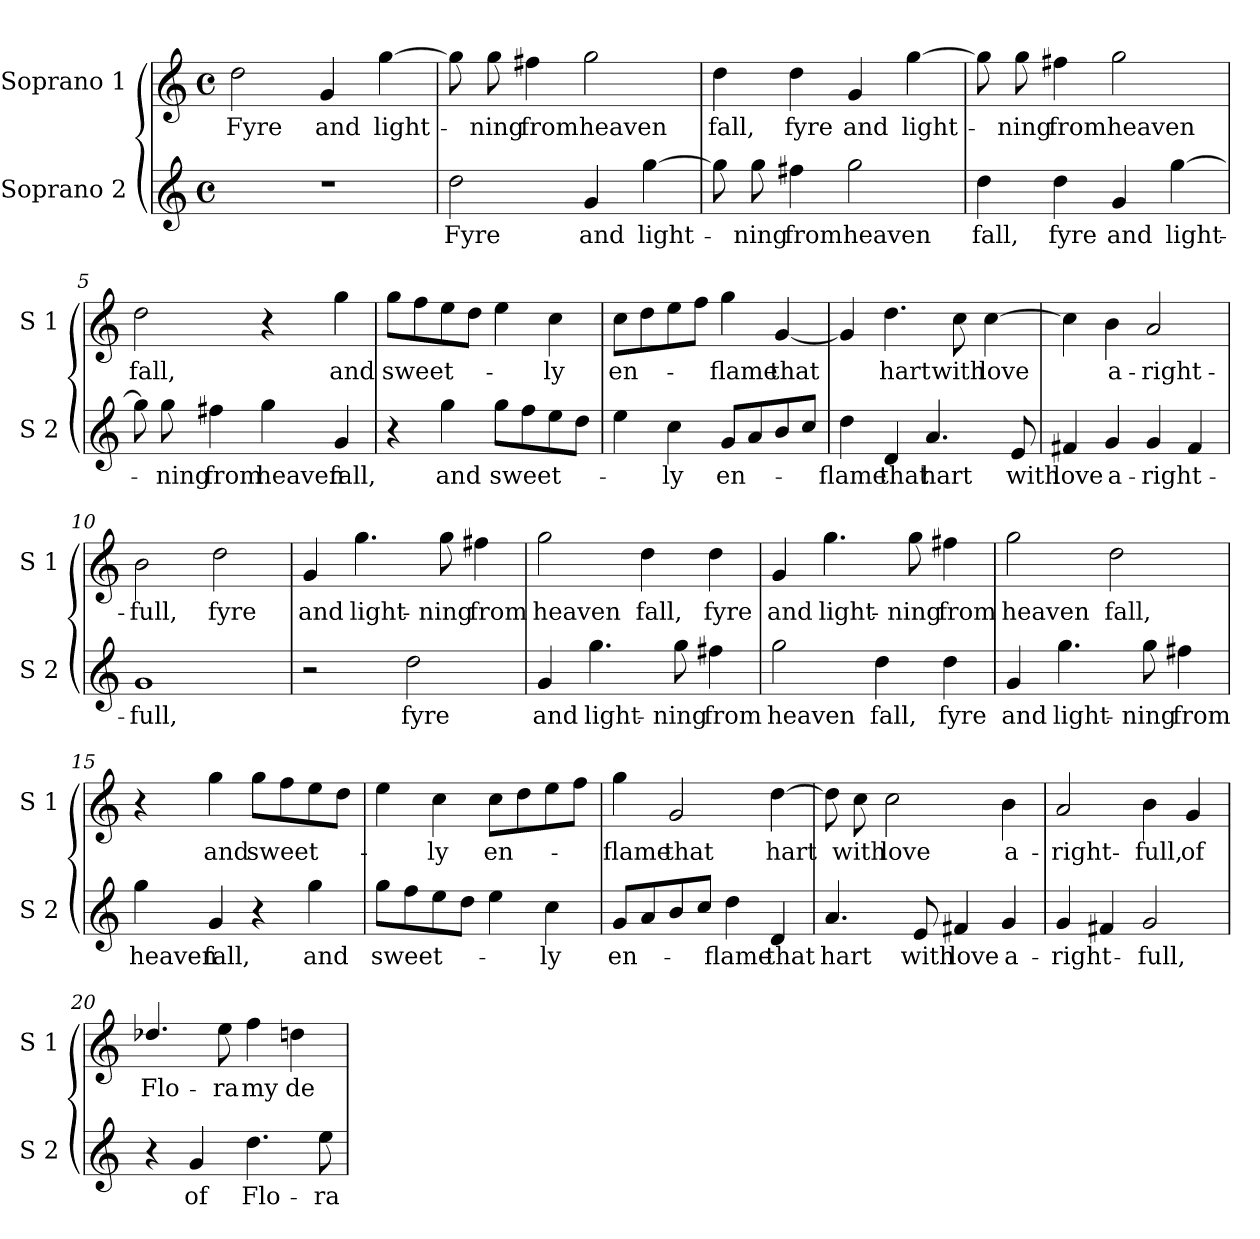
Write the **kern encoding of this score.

**kern	**text	**kern	**text
*part2	*part2	*part1	*part1
*staff2	*staff2	*staff1	*staff1
*I"Soprano 2	*	*I"Soprano 1	*
*I'S 2	*	*I'S 1	*
*clefG2	*	*clefG2	*
*k[]	*	*k[]	*
*C:	*	*C:	*
*M4/4	*	*M4/4	*
*met(c)	*	*met(c)	*
=1	=1	=1	=1
!	!	!	!LO:LY:b
1r	.	2dd\	Fyre
!	!	!	!LO:LY:b
.	.	4g/	and
!	!	!	!LO:LY:b
.	.	[4gg\	light-
=2	=2	=2	=2
!	!LO:LY:b	!	!
2dd\	Fyre	8gg\]	.
!	!	!	!LO:LY:b
.	.	8gg\	-ning
!	!	!	!LO:LY:b
.	.	4ff#X\	from
!	!LO:LY:b	!	!LO:LY:b
4g/	and	2gg\	heaven
!	!LO:LY:b	!	!
[4gg\	light-	.	.
=3	=3	=3	=3
!	!	!	!LO:LY:b
8gg\]	.	4dd\	fall,
!	!LO:LY:b	!	!
8gg\	-ning	.	.
!	!LO:LY:b	!	!LO:LY:b
4ff#X\	from	4dd\	fyre
!	!LO:LY:b	!	!LO:LY:b
2gg\	heaven	4g/	and
!	!	!	!LO:LY:b
.	.	[4gg\	light-
=4	=4	=4	=4
!	!LO:LY:b	!	!
4dd\	fall,	8gg\]	.
!	!	!	!LO:LY:b
.	.	8gg\	-ning
!	!LO:LY:b	!	!LO:LY:b
4dd\	fyre	4ff#X\	from
!	!LO:LY:b	!	!LO:LY:b
4g/	and	2gg\	heaven
!	!LO:LY:b	!	!
[4gg\	light-	.	.
!!LO:LB:g=z
=5	=5	=5	=5
!	!	!	!LO:LY:b
8gg\]	.	2dd\	fall,
!	!LO:LY:b	!	!
8gg\	-ning	.	.
!	!LO:LY:b	!	!
4ff#X\	from	.	.
!	!LO:LY:b	!	!
4gg\	heaven	4r	.
!	!LO:LY:b	!	!LO:LY:b
4g/	fall,	4gg\	and
=6	=6	=6	=6
!	!	!	!LO:LY:b
4r	.	8gg\L	sweet-
.	.	8ff\	.
!	!LO:LY:b	!	!
4gg\	and	8ee\	.
.	.	8dd\J	.
!	!LO:LY:b	!	!
8gg\L	sweet-	4ee\	.
8ff\	.	.	.
!	!	!	!LO:LY:b
8ee\	.	4cc\	-ly
8dd\J	.	.	.
=7	=7	=7	=7
!	!	!	!LO:LY:b
4ee\	.	8cc\L	en-
.	.	8dd\	.
!	!LO:LY:b	!	!
4cc\	-ly	8ee\	.
.	.	8ff\J	.
!	!LO:LY:b	!	!LO:LY:b
8g/L	en-	4gg\	-flame
8a/	.	.	.
!	!	!	!LO:LY:b
8b/	.	[4g/	that
8cc/J	.	.	.
=8	=8	=8	=8
!	!LO:LY:b	!	!
4dd\	-flame	4g/]	.
!	!LO:LY:b	!	!LO:LY:b
4d/	that	4.dd\	hart
!	!LO:LY:b	!	!
4.a/	hart	.	.
!	!	!	!LO:LY:b
.	.	8cc\	with
!	!	!	!LO:LY:b
.	.	[4cc\	love
!	!LO:LY:b	!	!
8e/	with	.	.
!!LO:LB:g=z
=9	=9	=9	=9
!	!LO:LY:b	!	!
4f#X/	love	4cc\]	.
!	!LO:LY:b	!	!LO:LY:b
4g/	a-	4b\	a-
!	!LO:LY:b	!	!LO:LY:b
4g/	-right-	2a/	-right-
4f#/	.	.	.
=10	=10	=10	=10
!	!LO:LY:b	!	!LO:LY:b
1g	-full,	2b\	-full,
!	!	!	!LO:LY:b
.	.	2dd\	fyre
=11	=11	=11	=11
!	!	!	!LO:LY:b
2r	.	4g/	and
!	!	!	!LO:LY:b
.	.	4.gg\	light-
!	!LO:LY:b	!	!
2dd\	fyre	.	.
!	!	!	!LO:LY:b
.	.	8gg\	-ning
!	!	!	!LO:LY:b
.	.	4ff#X\	from
=12	=12	=12	=12
!	!LO:LY:b	!	!LO:LY:b
4g/	and	2gg\	heaven
!	!LO:LY:b	!	!
4.gg\	light-	.	.
!	!	!	!LO:LY:b
.	.	4dd\	fall,
!	!LO:LY:b	!	!
8gg\	-ning	.	.
!	!LO:LY:b	!	!LO:LY:b
4ff#X\	from	4dd\	fyre
!!LO:LB:g=z
=13	=13	=13	=13
!	!LO:LY:b	!	!LO:LY:b
2gg\	heaven	4g/	and
!	!	!	!LO:LY:b
.	.	4.gg\	light-
!	!LO:LY:b	!	!
4dd\	fall,	.	.
!	!	!	!LO:LY:b
.	.	8gg\	-ning
!	!LO:LY:b	!	!LO:LY:b
4dd\	fyre	4ff#X\	from
=14	=14	=14	=14
!	!LO:LY:b	!	!LO:LY:b
4g/	and	2gg\	heaven
!	!LO:LY:b	!	!
4.gg\	light-	.	.
!	!	!	!LO:LY:b
.	.	2dd\	fall,
!	!LO:LY:b	!	!
8gg\	-ning	.	.
!	!LO:LY:b	!	!
4ff#X\	from	.	.
=15	=15	=15	=15
!	!LO:LY:b	!	!
4gg\	heaven	4r	.
!	!LO:LY:b	!	!LO:LY:b
4g/	fall,	4gg\	and
!	!	!	!LO:LY:b
4r	.	8gg\L	sweet-
.	.	8ff\	.
!	!LO:LY:b	!	!
4gg\	and	8ee\	.
.	.	8dd\J	.
=16	=16	=16	=16
!	!LO:LY:b	!	!
8gg\L	sweet-	4ee\	.
8ff\	.	.	.
!	!	!	!LO:LY:b
8ee\	.	4cc\	-ly
8dd\J	.	.	.
!	!	!	!LO:LY:b
4ee\	.	8cc\L	en-
.	.	8dd\	.
!	!LO:LY:b	!	!
4cc\	-ly	8ee\	.
.	.	8ff\J	.
!!LO:LB:g=z
=17	=17	=17	=17
!	!LO:LY:b	!	!LO:LY:b
8g/L	en-	4gg\	-flame
8a/	.	.	.
!	!	!	!LO:LY:b
8b/	.	2g/	that
8cc/J	.	.	.
!	!LO:LY:b	!	!
4dd\	-flame	.	.
!	!LO:LY:b	!	!LO:LY:b
4d/	that	[4dd\	hart
=18	=18	=18	=18
!	!LO:LY:b	!	!
4.a/	hart	8dd\]	.
!	!	!	!LO:LY:b
.	.	8cc\	with
!	!	!	!LO:LY:b
.	.	2cc\	love
!	!LO:LY:b	!	!
8e/	with	.	.
!	!LO:LY:b	!	!
4f#X/	love	.	.
!	!LO:LY:b	!	!LO:LY:b
4g/	a-	4b\	a-
=19	=19	=19	=19
!	!LO:LY:b	!	!LO:LY:b
4g/	-right-	2a/	-right-
4f#X/	.	.	.
!	!LO:LY:b	!	!LO:LY:b
2g/	-full,	4b\	-full,
!	!	!	!LO:LY:b
.	.	4g/	of
=20	=20	=20	=20
!	!	!	!LO:LY:b
4r	.	4.dd-X/	Flo-
!	!LO:LY:b	!	!
4g/	of	.	.
!	!	!	!LO:LY:b
.	.	8ee\	-ra
!	!LO:LY:b	!	!LO:LY:b
4.dd\	Flo-	4ff\	my
!	!	!	!LO:LY:b
.	.	4ddn\	de-
!	!LO:LY:b	!	!
8ee\	-ra	.	.
=	=	=	=
*-	*-	*-	*-
